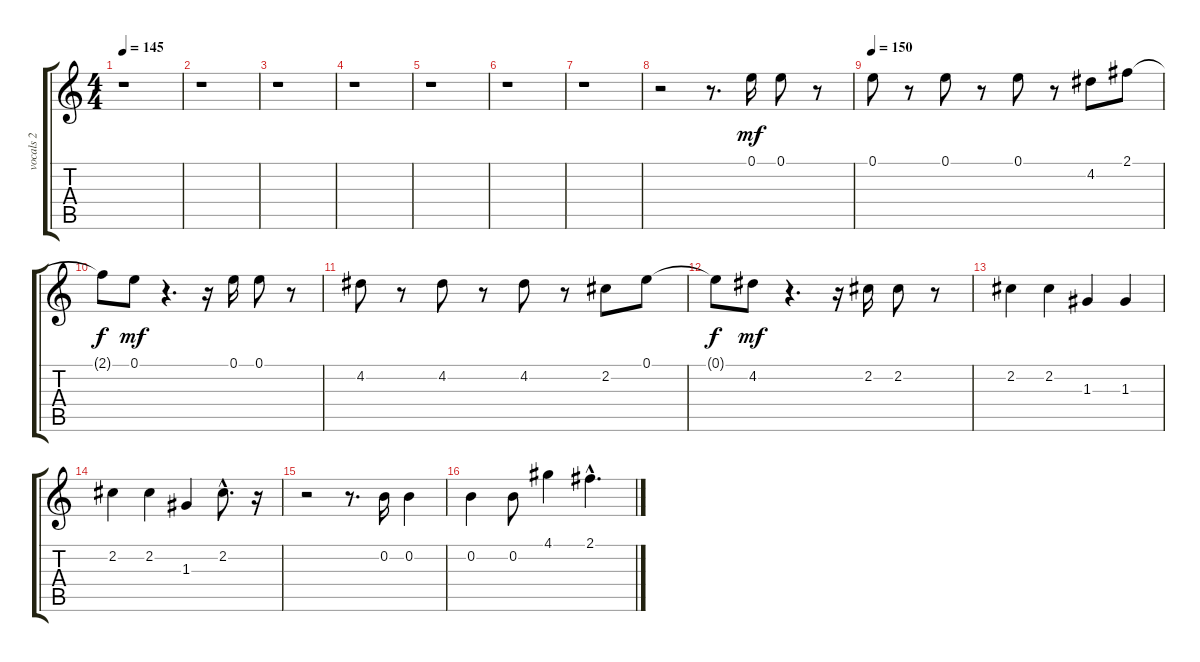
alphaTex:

\track ("vocals 2" "vocals 2") {instrument distortionguitar}
\staff {score tabs}
\tuning (E4 B3 G3 D3 A2 E2) {hide}
\ts (4 4)
\tempo 145
\clef g2
\ks c
r.1{dy mf instrument distortionguitar} |
r.1 |
r.1 |
r.1 |
r.1 |
r.1 |
r.1 |
r.2 r.8{d} 0.1.16 0.1.8 r.8 |
\tempo 150
0.1.8 r.8 0.1.8 r.8 0.1.8 r.8 4.2.8 2.1.8 |
2.1{t}.8{dy f} 0.1.8{dy mf} r.4{d} r.16 0.1.16 0.1.8 r.8 |
4.2.8 r.8 4.2.8 r.8 4.2.8 r.8 2.2.8 0.1.8 |
0.1{t}.8{dy f} 4.2.8{dy mf} r.4{d} r.16 2.2.16 2.2.8 r.8 |
2.2.4 2.2.4 1.3.4 1.3.4 |
2.2.4 2.2.4 1.3.4 2.2{hac}.8{d} r.16 |
r.2 r.8{d} 0.2.16 0.2.4 |
0.2.4 0.2.8 4.1.4 2.1{hac}.4{d}
